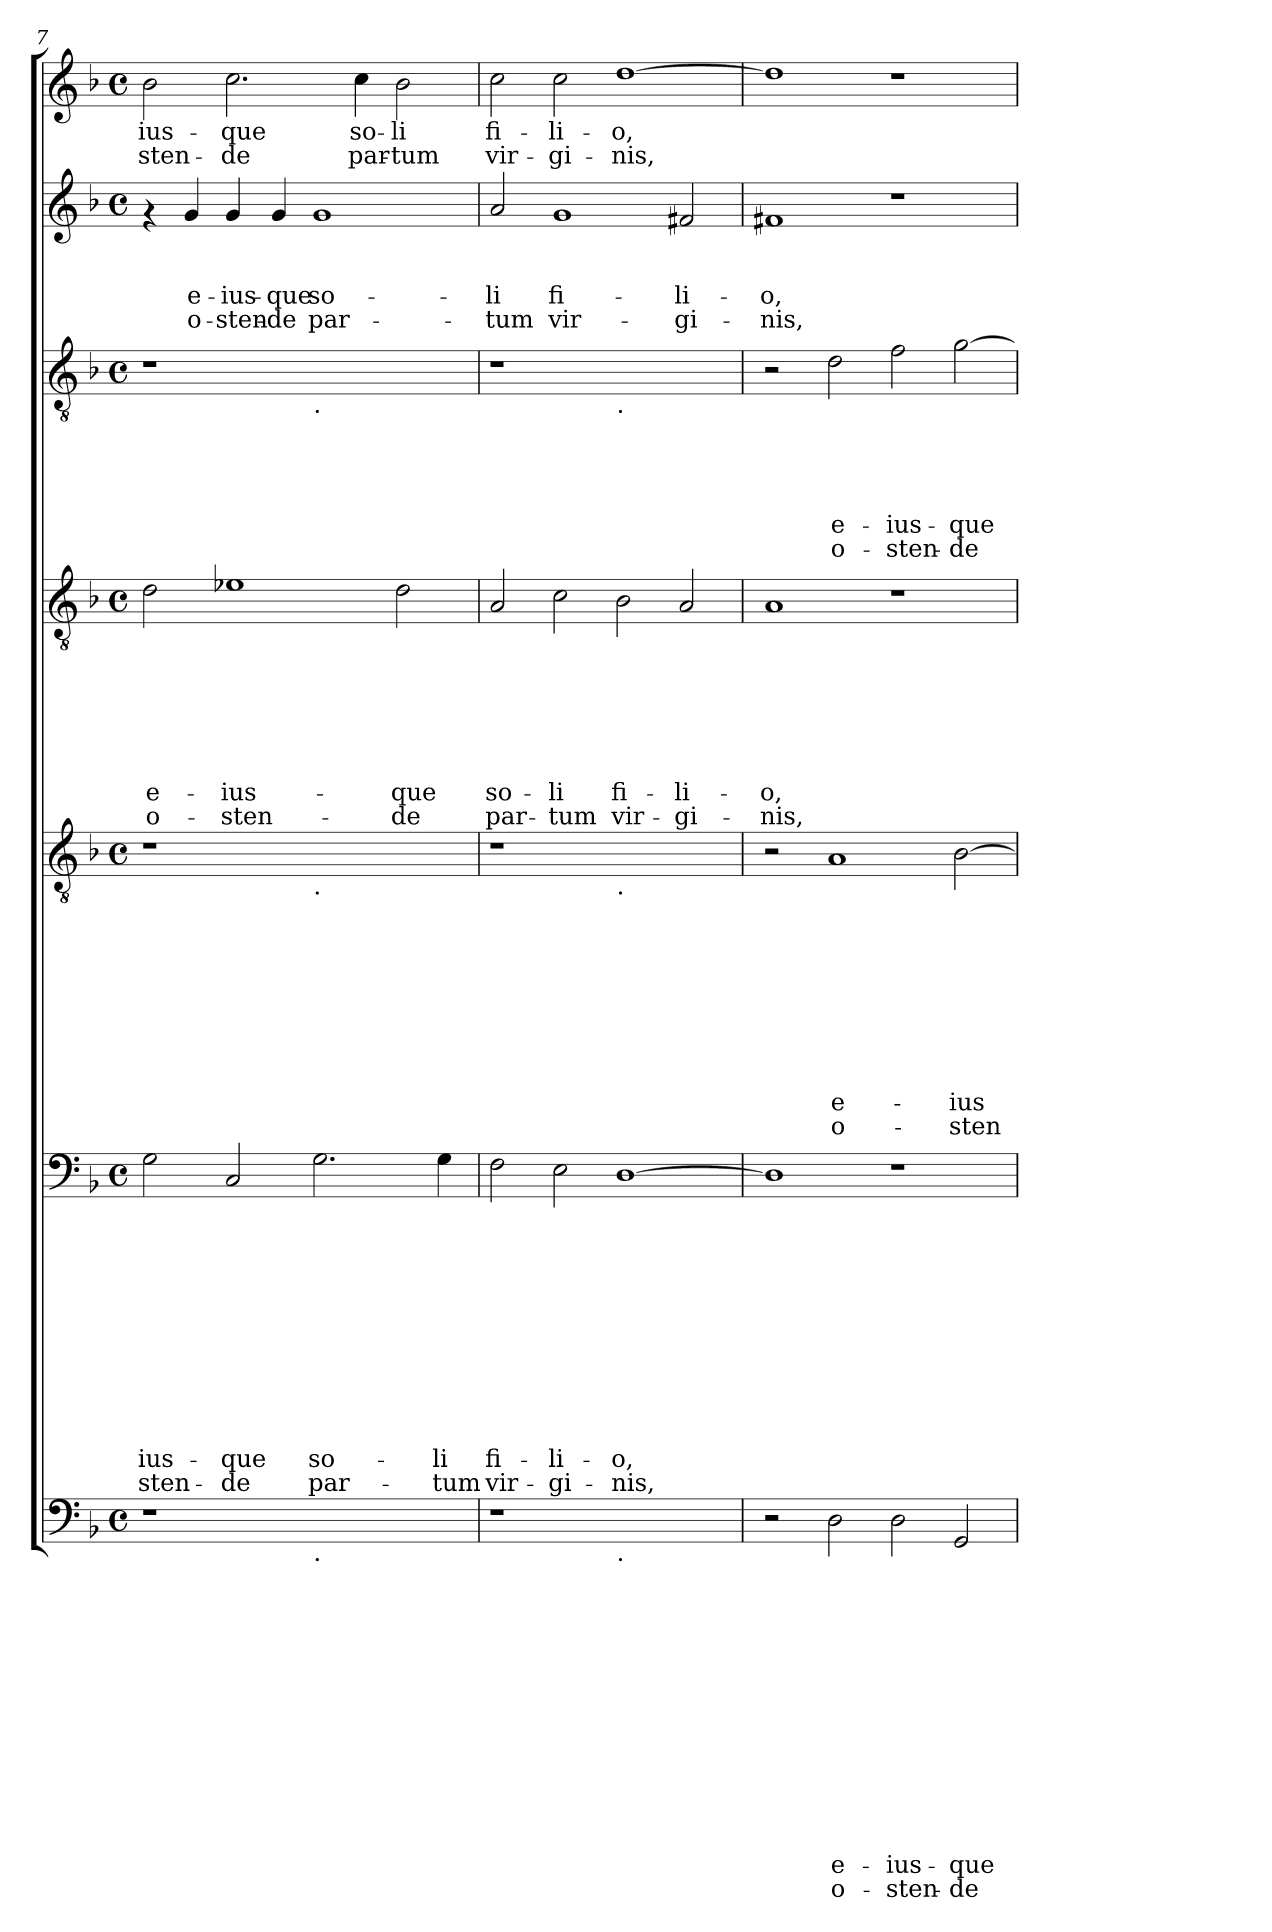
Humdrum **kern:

**kern	**text	**text	**text	**text	**text	**text	**text	**text	**text	**text	**text	**text	**text	**text	**kern	**text	**text	**text	**text	**text	**text	**text	**text	**text	**text	**text	**text	**kern	**text	**text	**text	**text	**text	**text	**text	**text	**text	**text	**kern	**text	**text	**text	**text	**text	**text	**text	**text	**kern	**text	**text	**text	**text	**text	**text	**kern	**text	**text	**text	**text	**kern	**text	**text
*part7	*part7	*part7	*part7	*part7	*part7	*part7	*part7	*part7	*part7	*part7	*part7	*part7	*part7	*part7	*part6	*part6	*part6	*part6	*part6	*part6	*part6	*part6	*part6	*part6	*part6	*part6	*part6	*part5	*part5	*part5	*part5	*part5	*part5	*part5	*part5	*part5	*part5	*part5	*part4	*part4	*part4	*part4	*part4	*part4	*part4	*part4	*part4	*part3	*part3	*part3	*part3	*part3	*part3	*part3	*part2	*part2	*part2	*part2	*part2	*part1	*part1	*part1
*staff7	*staff7	*staff7	*staff7	*staff7	*staff7	*staff7	*staff7	*staff7	*staff7	*staff7	*staff7	*staff7	*staff7	*staff7	*staff6	*staff6	*staff6	*staff6	*staff6	*staff6	*staff6	*staff6	*staff6	*staff6	*staff6	*staff6	*staff6	*staff5	*staff5	*staff5	*staff5	*staff5	*staff5	*staff5	*staff5	*staff5	*staff5	*staff5	*staff4	*staff4	*staff4	*staff4	*staff4	*staff4	*staff4	*staff4	*staff4	*staff3	*staff3	*staff3	*staff3	*staff3	*staff3	*staff3	*staff2	*staff2	*staff2	*staff2	*staff2	*staff1	*staff1	*staff1
*clefF4	*	*	*	*	*	*	*	*	*	*	*	*	*	*	*clefF4	*	*	*	*	*	*	*	*	*	*	*	*	*clefGv2	*	*	*	*	*	*	*	*	*	*	*clefGv2	*	*	*	*	*	*	*	*	*clefGv2	*	*	*	*	*	*	*clefG2	*	*	*	*	*clefG2	*	*
*k[b-]	*	*	*	*	*	*	*	*	*	*	*	*	*	*	*k[b-]	*	*	*	*	*	*	*	*	*	*	*	*	*k[b-]	*	*	*	*	*	*	*	*	*	*	*k[b-]	*	*	*	*	*	*	*	*	*k[b-]	*	*	*	*	*	*	*k[b-]	*	*	*	*	*k[b-]	*	*
*F:	*	*	*	*	*	*	*	*	*	*	*	*	*	*	*F:	*	*	*	*	*	*	*	*	*	*	*	*	*F:	*	*	*	*	*	*	*	*	*	*	*F:	*	*	*	*	*	*	*	*	*F:	*	*	*	*	*	*	*F:	*	*	*	*	*F:	*	*
*M4/4	*	*	*	*	*	*	*	*	*	*	*	*	*	*	*M4/4	*	*	*	*	*	*	*	*	*	*	*	*	*M4/4	*	*	*	*	*	*	*	*	*	*	*M4/4	*	*	*	*	*	*	*	*	*M4/4	*	*	*	*	*	*	*M4/4	*	*	*	*	*M4/4	*	*
*met(c)	*	*	*	*	*	*	*	*	*	*	*	*	*	*	*met(c)	*	*	*	*	*	*	*	*	*	*	*	*	*met(c)	*	*	*	*	*	*	*	*	*	*	*met(c)	*	*	*	*	*	*	*	*	*met(c)	*	*	*	*	*	*	*met(c)	*	*	*	*	*met(c)	*	*
=7	=7	=7	=7	=7	=7	=7	=7	=7	=7	=7	=7	=7	=7	=7	=7	=7	=7	=7	=7	=7	=7	=7	=7	=7	=7	=7	=7	=7	=7	=7	=7	=7	=7	=7	=7	=7	=7	=7	=7	=7	=7	=7	=7	=7	=7	=7	=7	=7	=7	=7	=7	=7	=7	=7	=7	=7	=7	=7	=7	=7	=7	=7
!	!	!	!	!	!	!	!	!	!	!	!	!	!	!	!	!	!	!	!	!	!	!	!	!	!	!LO:LY:b	!LO:LY:b	!	!	!	!	!	!	!	!	!	!	!	!	!	!	!	!	!	!	!LO:LY:b	!LO:LY:b	!	!	!	!	!	!	!	!	!	!	!	!	!	!LO:LY:b	!LO:LY:b
1r	.	.	.	.	.	.	.	.	.	.	.	.	.	.	2G\	.	.	.	.	.	.	.	.	.	.	-ius-	-sten-	1r	.	.	.	.	.	.	.	.	.	.	2d\	.	.	.	.	.	.	e-	o-	1r	.	.	.	.	.	.	4rf	.	.	.	.	2b-\	-ius-	-sten-
!	!	!	!	!	!	!	!	!	!	!	!	!	!	!	!	!	!	!	!	!	!	!	!	!	!	!	!	!	!	!	!	!	!	!	!	!	!	!	!	!	!	!	!	!	!	!	!	!	!	!	!	!	!	!	!	!	!	!LO:LY:b	!LO:LY:b	!	!	!
.	.	.	.	.	.	.	.	.	.	.	.	.	.	.	.	.	.	.	.	.	.	.	.	.	.	.	.	.	.	.	.	.	.	.	.	.	.	.	.	.	.	.	.	.	.	.	.	.	.	.	.	.	.	.	4g/	.	.	e-	o-	.	.	.
!	!	!	!	!	!	!	!	!	!	!	!	!	!	!	!	!	!	!	!	!	!	!	!	!	!	!LO:LY:b	!LO:LY:b	!	!	!	!	!	!	!	!	!	!	!	!	!	!	!	!	!	!	!LO:LY:b	!LO:LY:b	!	!	!	!	!	!	!	!	!	!	!LO:LY:b	!LO:LY:b	!	!LO:LY:b	!LO:LY:b
.	.	.	.	.	.	.	.	.	.	.	.	.	.	.	2C/	.	.	.	.	.	.	.	.	.	.	-que	-de	.	.	.	.	.	.	.	.	.	.	.	1e-X	.	.	.	.	.	.	-ius-	-sten-	.	.	.	.	.	.	.	4g/	.	.	-ius-	-sten-	2.cc\	-que	-de
!	!	!	!	!	!	!	!	!	!	!	!	!	!	!	!	!	!	!	!	!	!	!	!	!	!	!	!	!	!	!	!	!	!	!	!	!	!	!	!	!	!	!	!	!	!	!	!	!	!	!	!	!	!	!	!	!	!	!LO:LY:b	!LO:LY:b	!	!	!
.	.	.	.	.	.	.	.	.	.	.	.	.	.	.	.	.	.	.	.	.	.	.	.	.	.	.	.	.	.	.	.	.	.	.	.	.	.	.	.	.	.	.	.	.	.	.	.	.	.	.	.	.	.	.	4g/	.	.	-que	-de	.	.	.
!	!	!	!	!	!	!	!	!	!	!	!	!	!	!	!	!	!	!	!	!	!	!	!	!	!	!	!	!	!	!	!	!	!	!	!	!	!	!	!	!	!	!	!	!	!	!	!	!LO:TX:b:t=.	!	!	!	!	!	!	!	!	!	!	!	!	!	!
!	!	!	!	!	!	!	!	!	!	!	!	!	!	!	!	!	!	!	!	!	!	!	!	!	!	!	!	!LO:TX:b:t=.	!	!	!	!	!	!	!	!	!	!	!	!	!	!	!	!	!	!	!	!	!	!	!	!	!	!	!	!	!	!	!	!	!	!
!LO:TX:b:t=.	!	!	!	!	!	!	!	!	!	!	!	!	!	!	!	!	!	!	!	!	!	!	!	!	!	!	!	!	!	!	!	!	!	!	!	!	!	!	!	!	!	!	!	!	!	!	!	!	!	!	!	!	!	!	!	!	!	!	!	!	!	!
!	!	!	!	!	!	!	!	!	!	!	!	!	!	!	!	!	!	!	!	!	!	!	!	!	!	!LO:LY:b	!LO:LY:b	!	!	!	!	!	!	!	!	!	!	!	!	!	!	!	!	!	!	!	!	!	!	!	!	!	!	!	!	!	!	!LO:LY:b	!LO:LY:b	!	!	!
1ryy	.	.	.	.	.	.	.	.	.	.	.	.	.	.	2.G\	.	.	.	.	.	.	.	.	.	.	so-	par-	1ryy	.	.	.	.	.	.	.	.	.	.	.	.	.	.	.	.	.	.	.	1ryy	.	.	.	.	.	.	1g	.	.	so-	par-	.	.	.
!	!	!	!	!	!	!	!	!	!	!	!	!	!	!	!	!	!	!	!	!	!	!	!	!	!	!	!	!	!	!	!	!	!	!	!	!	!	!	!	!	!	!	!	!	!	!	!	!	!	!	!	!	!	!	!	!	!	!	!	!	!LO:LY:b	!LO:LY:b
.	.	.	.	.	.	.	.	.	.	.	.	.	.	.	.	.	.	.	.	.	.	.	.	.	.	.	.	.	.	.	.	.	.	.	.	.	.	.	.	.	.	.	.	.	.	.	.	.	.	.	.	.	.	.	.	.	.	.	.	4cc\	so-	par-
!	!	!	!	!	!	!	!	!	!	!	!	!	!	!	!	!	!	!	!	!	!	!	!	!	!	!	!	!	!	!	!	!	!	!	!	!	!	!	!	!	!	!	!	!	!	!LO:LY:b	!LO:LY:b	!	!	!	!	!	!	!	!	!	!	!	!	!	!LO:LY:b	!LO:LY:b
.	.	.	.	.	.	.	.	.	.	.	.	.	.	.	.	.	.	.	.	.	.	.	.	.	.	.	.	.	.	.	.	.	.	.	.	.	.	.	2d\	.	.	.	.	.	.	-que	-de	.	.	.	.	.	.	.	.	.	.	.	.	2b-\	-li	-tum
!	!	!	!	!	!	!	!	!	!	!	!	!	!	!	!	!	!	!	!	!	!	!	!	!	!	!LO:LY:b	!LO:LY:b	!	!	!	!	!	!	!	!	!	!	!	!	!	!	!	!	!	!	!	!	!	!	!	!	!	!	!	!	!	!	!	!	!	!	!
.	.	.	.	.	.	.	.	.	.	.	.	.	.	.	4G\	.	.	.	.	.	.	.	.	.	.	-li	-tum	.	.	.	.	.	.	.	.	.	.	.	.	.	.	.	.	.	.	.	.	.	.	.	.	.	.	.	.	.	.	.	.	.	.	.
=8	=8	=8	=8	=8	=8	=8	=8	=8	=8	=8	=8	=8	=8	=8	=8	=8	=8	=8	=8	=8	=8	=8	=8	=8	=8	=8	=8	=8	=8	=8	=8	=8	=8	=8	=8	=8	=8	=8	=8	=8	=8	=8	=8	=8	=8	=8	=8	=8	=8	=8	=8	=8	=8	=8	=8	=8	=8	=8	=8	=8	=8	=8
!	!	!	!	!	!	!	!	!	!	!	!	!	!	!	!	!	!	!	!	!	!	!	!	!	!	!LO:LY:b	!LO:LY:b	!	!	!	!	!	!	!	!	!	!	!	!	!	!	!	!	!	!	!LO:LY:b	!LO:LY:b	!	!	!	!	!	!	!	!	!	!	!LO:LY:b	!LO:LY:b	!	!LO:LY:b	!LO:LY:b
1r	.	.	.	.	.	.	.	.	.	.	.	.	.	.	2F\	.	.	.	.	.	.	.	.	.	.	fi-	vir-	1r	.	.	.	.	.	.	.	.	.	.	2A/	.	.	.	.	.	.	so-	par-	1r	.	.	.	.	.	.	2a/	.	.	-li	-tum	2cc\	fi-	vir-
!	!	!	!	!	!	!	!	!	!	!	!	!	!	!	!	!	!	!	!	!	!	!	!	!	!	!LO:LY:b	!LO:LY:b	!	!	!	!	!	!	!	!	!	!	!	!	!	!	!	!	!	!	!LO:LY:b	!LO:LY:b	!	!	!	!	!	!	!	!	!	!	!LO:LY:b	!LO:LY:b	!	!LO:LY:b	!LO:LY:b
.	.	.	.	.	.	.	.	.	.	.	.	.	.	.	2E\	.	.	.	.	.	.	.	.	.	.	-li-	-gi-	.	.	.	.	.	.	.	.	.	.	.	2c\	.	.	.	.	.	.	-li	-tum	.	.	.	.	.	.	.	1g	.	.	fi-	vir-	2cc\	-li-	-gi-
!	!	!	!	!	!	!	!	!	!	!	!	!	!	!	!	!	!	!	!	!	!	!	!	!	!	!	!	!	!	!	!	!	!	!	!	!	!	!	!	!	!	!	!	!	!	!	!	!LO:TX:b:t=.	!	!	!	!	!	!	!	!	!	!	!	!	!	!
!	!	!	!	!	!	!	!	!	!	!	!	!	!	!	!	!	!	!	!	!	!	!	!	!	!	!	!	!LO:TX:b:t=.	!	!	!	!	!	!	!	!	!	!	!	!	!	!	!	!	!	!	!	!	!	!	!	!	!	!	!	!	!	!	!	!	!	!
!LO:TX:b:t=.	!	!	!	!	!	!	!	!	!	!	!	!	!	!	!	!	!	!	!	!	!	!	!	!	!	!	!	!	!	!	!	!	!	!	!	!	!	!	!	!	!	!	!	!	!	!	!	!	!	!	!	!	!	!	!	!	!	!	!	!	!	!
!	!	!	!	!	!	!	!	!	!	!	!	!	!	!	!	!	!	!	!	!	!	!	!	!	!	!LO:LY:b	!LO:LY:b	!	!	!	!	!	!	!	!	!	!	!	!	!	!	!	!	!	!	!LO:LY:b	!LO:LY:b	!	!	!	!	!	!	!	!	!	!	!	!	!	!LO:LY:b	!LO:LY:b
1ryy	.	.	.	.	.	.	.	.	.	.	.	.	.	.	[<1D	.	.	.	.	.	.	.	.	.	.	-o,	-nis,	1ryy	.	.	.	.	.	.	.	.	.	.	2B-\	.	.	.	.	.	.	fi-	vir-	1ryy	.	.	.	.	.	.	.	.	.	.	.	[<1dd	-o,	-nis,
!	!	!	!	!	!	!	!	!	!	!	!	!	!	!	!	!	!	!	!	!	!	!	!	!	!	!	!	!	!	!	!	!	!	!	!	!	!	!	!	!	!	!	!	!	!	!LO:LY:b	!LO:LY:b	!	!	!	!	!	!	!	!	!	!	!LO:LY:b	!LO:LY:b	!	!	!
.	.	.	.	.	.	.	.	.	.	.	.	.	.	.	.	.	.	.	.	.	.	.	.	.	.	.	.	.	.	.	.	.	.	.	.	.	.	.	2A/	.	.	.	.	.	.	-li-	-gi-	.	.	.	.	.	.	.	2f#X/	.	.	-li-	-gi-	.	.	.
!!LO:PB:g=z
=9	=9	=9	=9	=9	=9	=9	=9	=9	=9	=9	=9	=9	=9	=9	=9	=9	=9	=9	=9	=9	=9	=9	=9	=9	=9	=9	=9	=9	=9	=9	=9	=9	=9	=9	=9	=9	=9	=9	=9	=9	=9	=9	=9	=9	=9	=9	=9	=9	=9	=9	=9	=9	=9	=9	=9	=9	=9	=9	=9	=9	=9	=9
!	!	!	!	!	!	!	!	!	!	!	!	!	!	!	!	!	!	!	!	!	!	!	!	!	!	!	!	!	!	!	!	!	!	!	!	!	!	!	!	!	!	!	!	!	!	!LO:LY:b	!LO:LY:b	!	!	!	!	!	!	!	!	!	!	!LO:LY:b	!LO:LY:b	!	!	!
2r	.	.	.	.	.	.	.	.	.	.	.	.	.	.	1D]	.	.	.	.	.	.	.	.	.	.	.	.	2r	.	.	.	.	.	.	.	.	.	.	1A	.	.	.	.	.	.	-o,	-nis,	2r	.	.	.	.	.	.	1f#X	.	.	-o,	-nis,	1dd]	.	.
!	!	!	!	!	!	!	!	!	!	!	!	!	!LO:LY:b	!LO:LY:b	!	!	!	!	!	!	!	!	!	!	!	!	!	!	!	!	!	!	!	!	!	!	!LO:LY:b	!LO:LY:b	!	!	!	!	!	!	!	!	!	!	!	!	!	!	!LO:LY:b	!LO:LY:b	!	!	!	!	!	!	!	!
2D\	.	.	.	.	.	.	.	.	.	.	.	.	e-	o-	.	.	.	.	.	.	.	.	.	.	.	.	.	1A	.	.	.	.	.	.	.	.	e-	o-	.	.	.	.	.	.	.	.	.	2d\	.	.	.	.	e-	o-	.	.	.	.	.	.	.	.
!	!	!	!	!	!	!	!	!	!	!	!	!	!LO:LY:b	!LO:LY:b	!	!	!	!	!	!	!	!	!	!	!	!	!	!	!	!	!	!	!	!	!	!	!	!	!	!	!	!	!	!	!	!	!	!	!	!	!	!	!LO:LY:b	!LO:LY:b	!	!	!	!	!	!	!	!
2D\	.	.	.	.	.	.	.	.	.	.	.	.	-ius-	-sten-	1r	.	.	.	.	.	.	.	.	.	.	.	.	.	.	.	.	.	.	.	.	.	.	.	1r	.	.	.	.	.	.	.	.	2f\	.	.	.	.	-ius-	-sten-	1r	.	.	.	.	1r	.	.
!	!	!	!	!	!	!	!	!	!	!	!	!	!LO:LY:b	!LO:LY:b	!	!	!	!	!	!	!	!	!	!	!	!	!	!	!	!	!	!	!	!	!	!	!LO:LY:b	!LO:LY:b	!	!	!	!	!	!	!	!	!	!	!	!	!	!	!LO:LY:b	!LO:LY:b	!	!	!	!	!	!	!	!
2GG/	.	.	.	.	.	.	.	.	.	.	.	.	-que	-de	.	.	.	.	.	.	.	.	.	.	.	.	.	[>2B-\	.	.	.	.	.	.	.	.	-ius-	-sten-	.	.	.	.	.	.	.	.	.	[>2g\	.	.	.	.	-que	-de	.	.	.	.	.	.	.	.
=	=	=	=	=	=	=	=	=	=	=	=	=	=	=	=	=	=	=	=	=	=	=	=	=	=	=	=	=	=	=	=	=	=	=	=	=	=	=	=	=	=	=	=	=	=	=	=	=	=	=	=	=	=	=	=	=	=	=	=	=	=	=
*-	*-	*-	*-	*-	*-	*-	*-	*-	*-	*-	*-	*-	*-	*-	*-	*-	*-	*-	*-	*-	*-	*-	*-	*-	*-	*-	*-	*-	*-	*-	*-	*-	*-	*-	*-	*-	*-	*-	*-	*-	*-	*-	*-	*-	*-	*-	*-	*-	*-	*-	*-	*-	*-	*-	*-	*-	*-	*-	*-	*-	*-	*-
